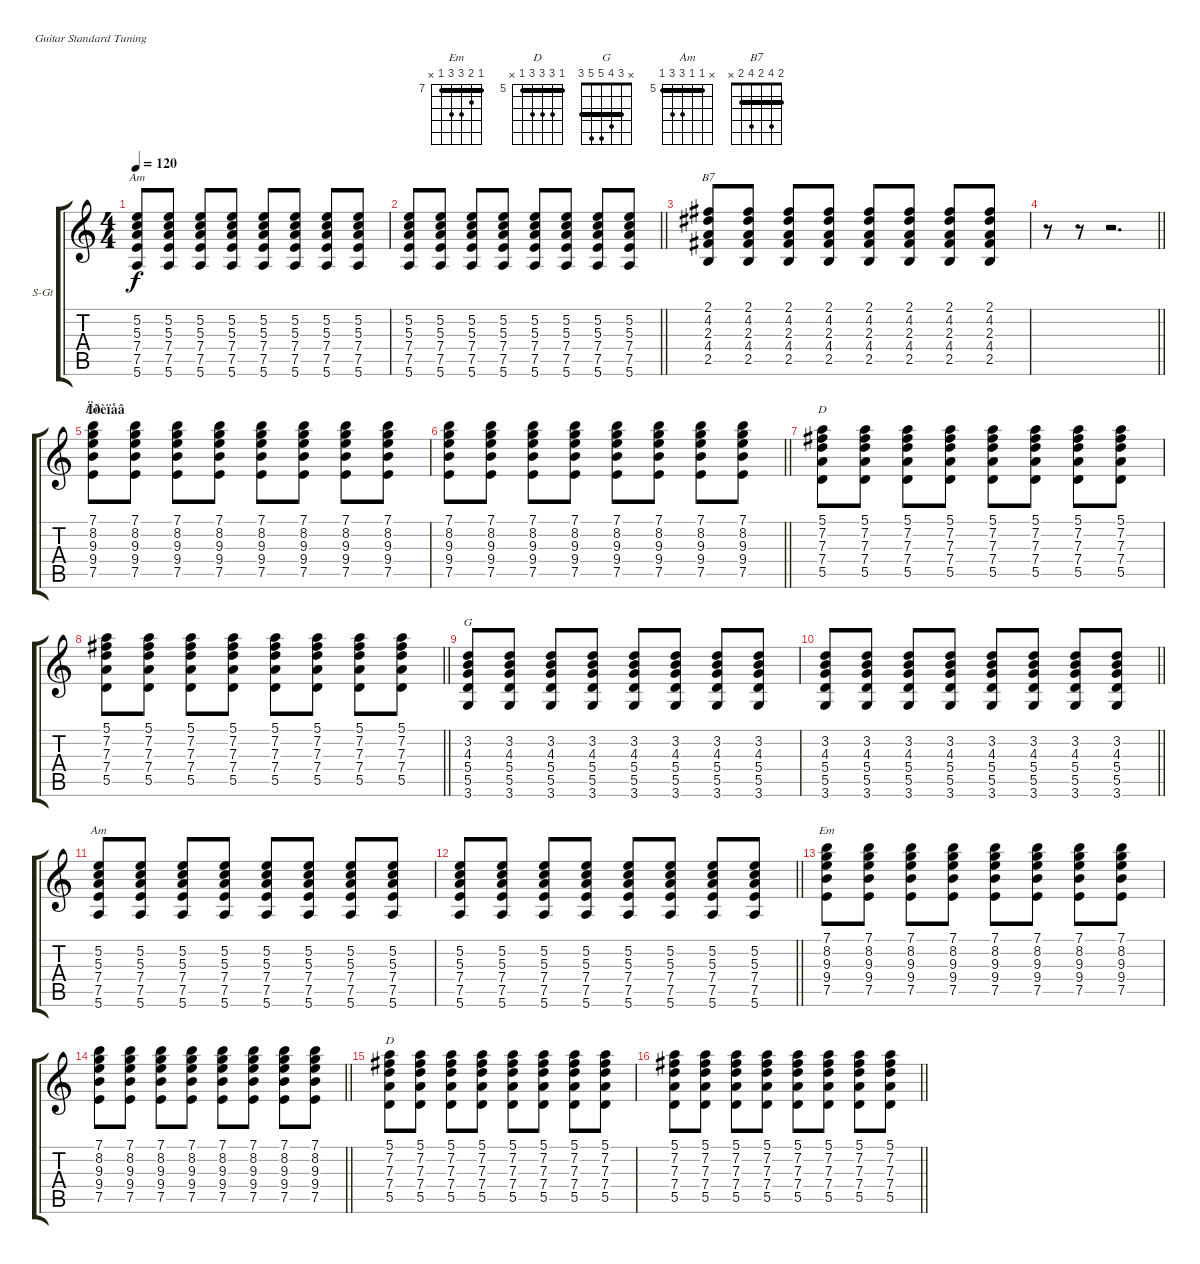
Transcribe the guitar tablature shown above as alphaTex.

\bracketExtendMode groupsimilarinstruments
\firstSystemTrackNameOrientation horizontal
\otherSystemsTrackNameOrientation horizontal
\track ("Äîðîæêà 2" "S-Gt") {instrument acousticguitarsteel}
\staff {score tabs}
\tuning (E4 B3 G3 D3 A2 E2)
\chord ("Em" 7 8 9 9 7 x) {firstfret 7 barre 7}
\chord ("D" 5 7 7 7 5 x) {firstfret 5 barre 5}
\chord ("G" x 3 4 5 5 3) {barre 3}
\chord ("Am" x 5 5 7 7 5) {firstfret 5 barre (5 5)}
\chord ("B7" 2 4 2 4 2 x) {barre (2 2)}
\ts (4 4)
\tempo 120
\clef g2
\ks c
(5.2 5.3 7.4 7.5 5.6).8{ch "Am" dy f} (5.2 5.3 7.4 7.5 5.6).8 (5.2 5.3 7.4 7.5 5.6).8 (5.2 5.3 7.4 7.5 5.6).8 (5.2 5.3 7.4 7.5 5.6).8 (5.2 5.3 7.4 7.5 5.6).8 (5.2 5.3 7.4 7.5 5.6).8 (5.2 5.3 7.4 7.5 5.6).8 |
\barLineRight lightlight
(5.2 5.3 7.4 7.5 5.6).8 (5.2 5.3 7.4 7.5 5.6).8 (5.2 5.3 7.4 7.5 5.6).8 (5.2 5.3 7.4 7.5 5.6).8 (5.2 5.3 7.4 7.5 5.6).8 (5.2 5.3 7.4 7.5 5.6).8 (5.2 5.3 7.4 7.5 5.6).8 (5.2 5.3 7.4 7.5 5.6).8 |
(2.1 4.2 2.3 4.4 2.5).8{ch "B7"} (2.1 4.2 2.3 4.4 2.5).8 (2.1 4.2 2.3 4.4 2.5).8 (2.1 4.2 2.3 4.4 2.5).8 (2.1 4.2 2.3 4.4 2.5).8 (2.1 4.2 2.3 4.4 2.5).8 (2.1 4.2 2.3 4.4 2.5).8 (2.1 4.2 2.3 4.4 2.5).8 |
\barLineRight lightlight
r.8 r.8 r.2{d} |
\section ("" "Ïðèïåâ")
(7.1 8.2 9.3 9.4 7.5).8{ch "Em"} (7.1 8.2 9.3 9.4 7.5).8 (7.1 8.2 9.3 9.4 7.5).8 (7.1 8.2 9.3 9.4 7.5).8 (7.1 8.2 9.3 9.4 7.5).8 (7.1 8.2 9.3 9.4 7.5).8 (7.1 8.2 9.3 9.4 7.5).8 (7.1 8.2 9.3 9.4 7.5).8 |
\barLineRight lightlight
(7.1 8.2 9.3 9.4 7.5).8 (7.1 8.2 9.3 9.4 7.5).8 (7.1 8.2 9.3 9.4 7.5).8 (7.1 8.2 9.3 9.4 7.5).8 (7.1 8.2 9.3 9.4 7.5).8 (7.1 8.2 9.3 9.4 7.5).8 (7.1 8.2 9.3 9.4 7.5).8 (7.1 8.2 9.3 9.4 7.5).8 |
(5.1 7.2 7.3 7.4 5.5).8{ch "D"} (5.1 7.2 7.3 7.4 5.5).8 (5.1 7.2 7.3 7.4 5.5).8 (5.1 7.2 7.3 7.4 5.5).8 (5.1 7.2 7.3 7.4 5.5).8 (5.1 7.2 7.3 7.4 5.5).8 (5.1 7.2 7.3 7.4 5.5).8 (5.1 7.2 7.3 7.4 5.5).8 |
\barLineRight lightlight
(5.1 7.2 7.3 7.4 5.5).8 (5.1 7.2 7.3 7.4 5.5).8 (5.1 7.2 7.3 7.4 5.5).8 (5.1 7.2 7.3 7.4 5.5).8 (5.1 7.2 7.3 7.4 5.5).8 (5.1 7.2 7.3 7.4 5.5).8 (5.1 7.2 7.3 7.4 5.5).8 (5.1 7.2 7.3 7.4 5.5).8 |
(3.2 4.3 5.4 5.5 3.6).8{ch "G"} (3.2 4.3 5.4 5.5 3.6).8 (3.2 4.3 5.4 5.5 3.6).8 (3.2 4.3 5.4 5.5 3.6).8 (3.2 4.3 5.4 5.5 3.6).8 (3.2 4.3 5.4 5.5 3.6).8 (3.2 4.3 5.4 5.5 3.6).8 (3.2 4.3 5.4 5.5 3.6).8 |
\barLineRight lightlight
(3.2 4.3 5.4 5.5 3.6).8 (3.2 4.3 5.4 5.5 3.6).8 (3.2 4.3 5.4 5.5 3.6).8 (3.2 4.3 5.4 5.5 3.6).8 (3.2 4.3 5.4 5.5 3.6).8 (3.2 4.3 5.4 5.5 3.6).8 (3.2 4.3 5.4 5.5 3.6).8 (3.2 4.3 5.4 5.5 3.6).8 |
(5.2 5.3 7.4 7.5 5.6).8{ch "Am"} (5.2 5.3 7.4 7.5 5.6).8 (5.2 5.3 7.4 7.5 5.6).8 (5.2 5.3 7.4 7.5 5.6).8 (5.2 5.3 7.4 7.5 5.6).8 (5.2 5.3 7.4 7.5 5.6).8 (5.2 5.3 7.4 7.5 5.6).8 (5.2 5.3 7.4 7.5 5.6).8 |
\barLineRight lightlight
(5.2 5.3 7.4 7.5 5.6).8 (5.2 5.3 7.4 7.5 5.6).8 (5.2 5.3 7.4 7.5 5.6).8 (5.2 5.3 7.4 7.5 5.6).8 (5.2 5.3 7.4 7.5 5.6).8 (5.2 5.3 7.4 7.5 5.6).8 (5.2 5.3 7.4 7.5 5.6).8 (5.2 5.3 7.4 7.5 5.6).8 |
(7.1 8.2 9.3 9.4 7.5).8{ch "Em"} (7.1 8.2 9.3 9.4 7.5).8 (7.1 8.2 9.3 9.4 7.5).8 (7.1 8.2 9.3 9.4 7.5).8 (7.1 8.2 9.3 9.4 7.5).8 (7.1 8.2 9.3 9.4 7.5).8 (7.1 8.2 9.3 9.4 7.5).8 (7.1 8.2 9.3 9.4 7.5).8 |
\barLineRight lightlight
(7.1 8.2 9.3 9.4 7.5).8 (7.1 8.2 9.3 9.4 7.5).8 (7.1 8.2 9.3 9.4 7.5).8 (7.1 8.2 9.3 9.4 7.5).8 (7.1 8.2 9.3 9.4 7.5).8 (7.1 8.2 9.3 9.4 7.5).8 (7.1 8.2 9.3 9.4 7.5).8 (7.1 8.2 9.3 9.4 7.5).8 |
(5.1 7.2 7.3 7.4 5.5).8{ch "D"} (5.1 7.2 7.3 7.4 5.5).8 (5.1 7.2 7.3 7.4 5.5).8 (5.1 7.2 7.3 7.4 5.5).8 (5.1 7.2 7.3 7.4 5.5).8 (5.1 7.2 7.3 7.4 5.5).8 (5.1 7.2 7.3 7.4 5.5).8 (5.1 7.2 7.3 7.4 5.5).8 |
\barLineRight lightlight
(5.1 7.2 7.3 7.4 5.5).8 (5.1 7.2 7.3 7.4 5.5).8 (5.1 7.2 7.3 7.4 5.5).8 (5.1 7.2 7.3 7.4 5.5).8 (5.1 7.2 7.3 7.4 5.5).8 (5.1 7.2 7.3 7.4 5.5).8 (5.1 7.2 7.3 7.4 5.5).8 (5.1 7.2 7.3 7.4 5.5).8
